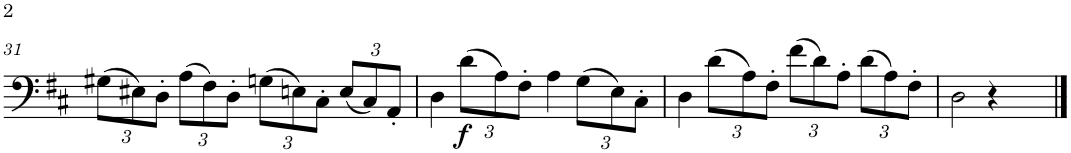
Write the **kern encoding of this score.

**kern	**dynam
*part1	*part1
*staff1	*staff1
*I"Trombone	*
*I'Tbn.	*
!!LO:PB:g=z
*clefF4	*
*k[f#c#]	*
*M4/4	*
*met(c)	*
*Xbrackettup	*
=31	=31
(12G#X\L	.
12E#X\)	.
12D'\J	.
(12A\L	.
12F#\)	.
12D'\J	.
(12Gn\L	.
12En\)	.
12C#'\J	.
(12E/L	.
12C#/)	.
12AA'/J	.
=32	=32
4D\	.
!	!LO:DY:b
(12d\L	f
12A\)	.
12F#'\J	.
4A\	.
(12G\L	.
12E\)	.
12C#'\J	.
=33	=33
4D\	.
(12d\L	.
12A\)	.
12F#'\J	.
(12f#\L	.
12d\)	.
12A'\J	.
(12d\L	.
12A\)	.
12F#'\J	.
=34	=34
2D\	.
4r	.
==	==
*-	*-
